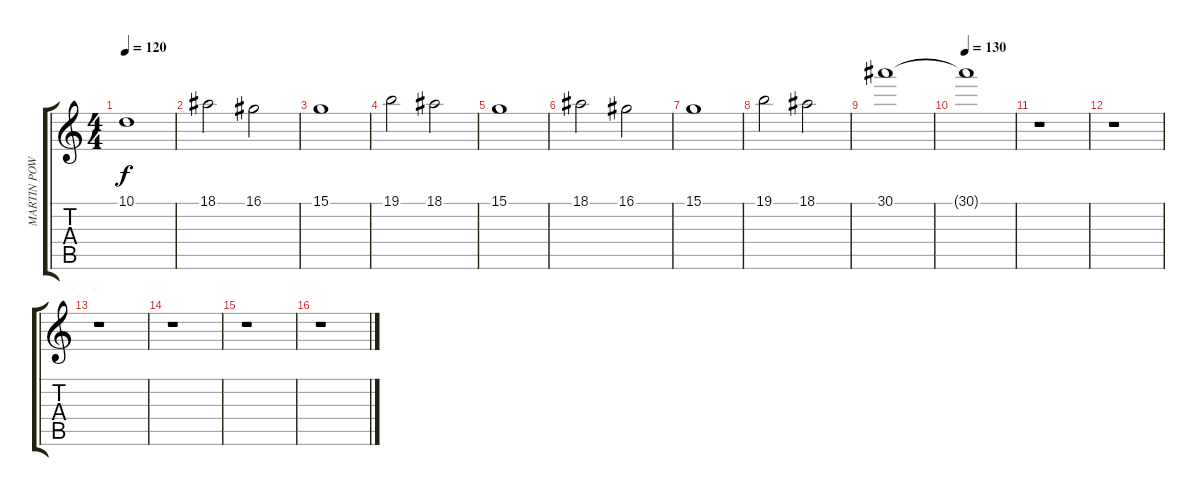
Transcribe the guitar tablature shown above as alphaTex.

\track ("MARTIN POWELL" "MARTIN POW") {instrument stringensemble2}
\staff {score tabs}
\tuning (E4 B3 G3 D3 A2 E2) {hide}
\ts (4 4)
\tempo 120
\clef g2
\ks c
10.1.1{dy f} |
18.1.2 16.1.2 |
15.1.1 |
19.1.2 18.1.2 |
15.1.1 |
18.1.2 16.1.2 |
15.1.1 |
19.1.2 18.1.2 |
30.1.1 |
\tempo 130
30.1{t}.1 |
r.1 |
r.1 |
r.1 |
r.1 |
r.1 |
r.1
